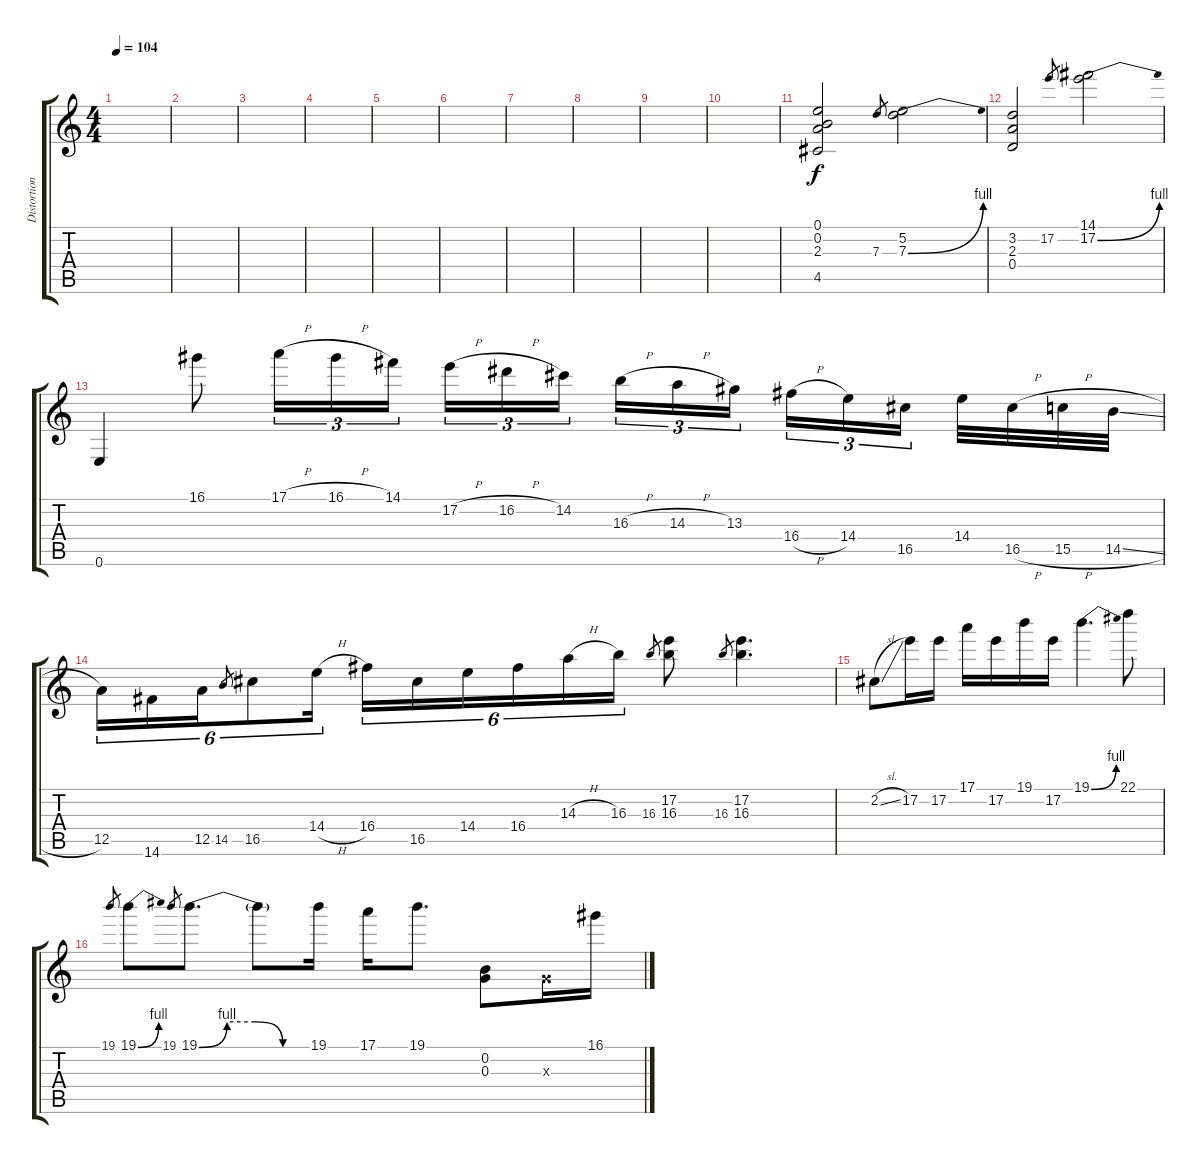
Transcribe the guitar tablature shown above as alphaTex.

\track ("Distortion Guitar" "Distortion") {instrument distortionguitar}
\staff {score tabs}
\tuning (E4 B3 G3 D3 A2 E2) {hide}
\ts (4 4)
\tempo 104
\clef g2
\ks c
|
|
|
|
|
|
|
|
|
|
(0.1 0.2 2.3 4.5).2 7.3.8{gr} (5.2 7.3{be (bend 0 0 60 4)}).2 |
(3.2 2.3 0.4).2 17.2.8{gr} (14.1 17.2{be (bend 0 0 60 4)}).2 |
0.6.4 16.1.8 17.1{h}.16{tu (3 2)} 16.1{h}.16{tu (3 2)} 14.1.16{tu (3 2)} 17.2{h}.16{tu (3 2)} 16.2{h}.16{tu (3 2)} 14.2.16{tu (3 2)} 16.3{h}.16{tu (3 2)} 14.3{h}.16{tu (3 2)} 13.3.16{tu (3 2)} 16.4{h}.16{tu (3 2)} 14.4.16{tu (3 2)} 16.5.16{tu (3 2)} 14.4.32 16.5{h}.32 15.5{h}.32 14.5{sl}.32 |
12.5.16{tu (6 4)} 14.6.16{tu (6 4)} 12.5.16{tu (6 4)} 14.5.8{gr} 16.5.8{tu (6 4)} 14.4{h}.16{tu (6 4)} 16.4.16{tu (6 4)} 16.5.16{tu (6 4)} 14.4.16{tu (6 4)} 16.4.16{tu (6 4)} 14.3{h}.16{tu (6 4)} 16.3.16{tu (6 4)} 16.3.8{gr} (17.2 16.3).8 16.3.8{gr} (17.2 16.3).4{d} |
2.2{sl}.8 17.2.16 17.2.16 17.1.16 17.2.16 19.1.16 17.2.16 19.1{be (bend 0 0 60 4)}.4{d} 22.1.8 |
19.1.8{gr} 19.1{be (bend 0 0 60 4)}.8 19.1.8{gr} 19.1{be (custom 0 0 15 4 30 4 45 0 60 0)}.8{d} 19.1{t}.8 19.1.16 17.1.16 19.1.8{d} (0.2 0.3).8 0.3{x}.16 16.1.16
